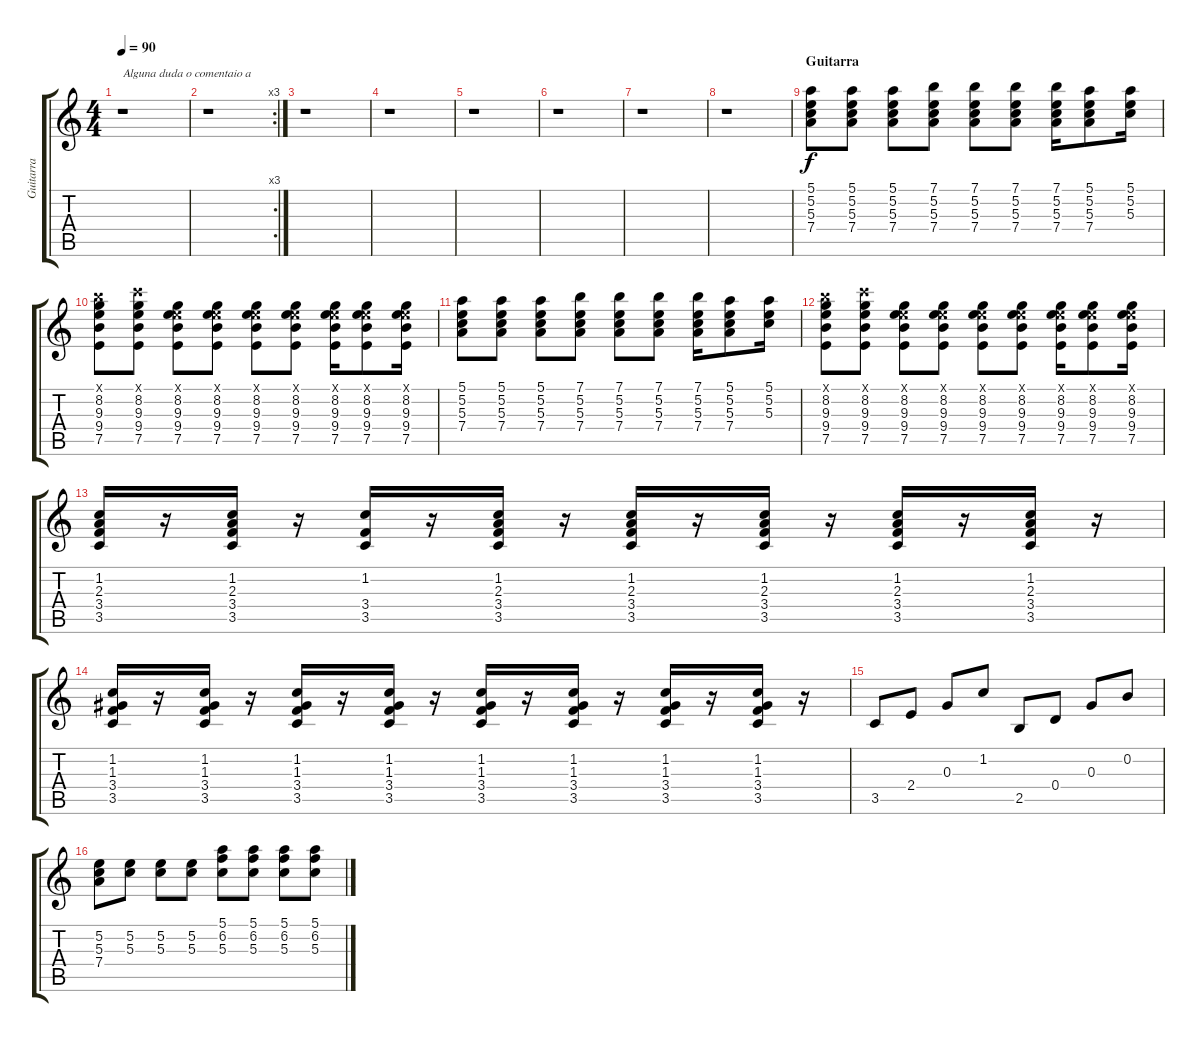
\track ("Guitarra" "Guitarra") {instrument acousticguitarsteel}
\staff {score tabs}
\tuning (E4 B3 G3 D3 A2 E2) {hide}
\ts (4 4)
\tempo 90
\clef g2
\ks c
r.1{txt "Alguna duda o comentaio a" dy f instrument acousticguitarsteel} |
\rc 3
r.1 |
r.1 |
r.1 |
r.1 |
r.1 |
r.1 |
r.1 |
\section ("" "Guitarra")
(5.1 5.2 5.3 7.4).8 (5.1 5.2 5.3 7.4).8 (5.1 5.2 5.3 7.4).8 (7.1 5.2 5.3 7.4).8 (7.1 5.2 5.3 7.4).8 (7.1 5.2 5.3 7.4).8 (7.1 5.2 5.3 7.4).16 (5.1 5.2 5.3 7.4).8 (5.1 5.2 5.3).16 |
(7.1{x} 8.2 9.3 9.4 7.5).8 (8.1{x} 8.2 9.3 9.4 7.5).8 (0.1{x} 8.2 9.3 9.4 7.5).8 (0.1{x} 8.2 9.3 9.4 7.5).8 (0.1{x} 8.2 9.3 9.4 7.5).8 (0.1{x} 8.2 9.3 9.4 7.5).8 (0.1{x} 8.2 9.3 9.4 7.5).16 (0.1{x} 8.2 9.3 9.4 7.5).8 (0.1{x} 8.2 9.3 9.4 7.5).16 |
(5.1 5.2 5.3 7.4).8 (5.1 5.2 5.3 7.4).8 (5.1 5.2 5.3 7.4).8 (7.1 5.2 5.3 7.4).8 (7.1 5.2 5.3 7.4).8 (7.1 5.2 5.3 7.4).8 (7.1 5.2 5.3 7.4).16 (5.1 5.2 5.3 7.4).8 (5.1 5.2 5.3).16 |
(7.1{x} 8.2 9.3 9.4 7.5).8 (8.1{x} 8.2 9.3 9.4 7.5).8 (0.1{x} 8.2 9.3 9.4 7.5).8 (0.1{x} 8.2 9.3 9.4 7.5).8 (0.1{x} 8.2 9.3 9.4 7.5).8 (0.1{x} 8.2 9.3 9.4 7.5).8 (0.1{x} 8.2 9.3 9.4 7.5).16 (0.1{x} 8.2 9.3 9.4 7.5).8 (0.1{x} 8.2 9.3 9.4 7.5).16 |
(1.2 2.3 3.4 3.5).16 r.16 (1.2 2.3 3.4 3.5).16 r.16 (1.2 3.4 3.5).16 r.16 (1.2 2.3 3.4 3.5).16 r.16 (1.2 2.3 3.4 3.5).16 r.16 (1.2 2.3 3.4 3.5).16 r.16 (1.2 2.3 3.4 3.5).16 r.16 (1.2 2.3 3.4 3.5).16 r.16 |
(1.2 1.3 3.4 3.5).16 r.16 (1.2 1.3 3.4 3.5).16 r.16 (1.2 1.3 3.4 3.5).16 r.16 (1.2 1.3 3.4 3.5).16 r.16 (1.2 1.3 3.4 3.5).16 r.16 (1.2 1.3 3.4 3.5).16 r.16 (1.2 1.3 3.4 3.5).16 r.16 (1.2 1.3 3.4 3.5).16 r.16 |
3.5.8 2.4.8 0.3.8 1.2.8 2.5.8 0.4.8 0.3.8 0.2.8 |
(5.2 5.3 7.4).8 (5.2 5.3).8 (5.2 5.3).8 (5.2 5.3).8 (5.1 6.2 5.3).8 (5.1 6.2 5.3).8 (5.1 6.2 5.3).8 (5.1 6.2 5.3).8
